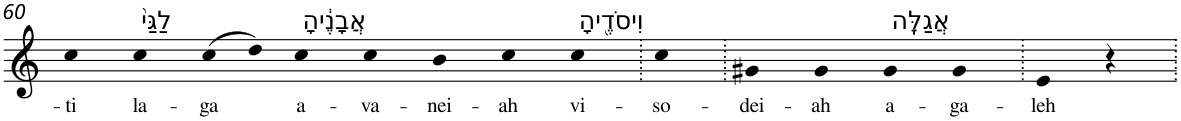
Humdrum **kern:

**kern	**text
*part1	*part1
*staff1	*staff1
*I"Piano	*
*I'Pno	*
!!LO:PB:g=z
*clefG2	*
*k[]	*
=60	=60
!	!LO:LY:b
4cc	-ti
!LO:TX:a:t=לַגַּי֙	!
!	!LO:LY:b
4cc	la-
!	!LO:LY:b
(>8cc	-ga
8dd)	.
!LO:TX:a:t=אֲבָנֶ֔יהָ	!
!	!LO:LY:b
4cc	a-
!	!LO:LY:b
4cc	-va-
!	!LO:LY:b
4b	-nei-
!	!LO:LY:b
4cc	-ah
!LO:TX:a:t=וִיסֹדֶ֖יהָ	!
!	!LO:LY:b
4cc	vi-
=61.	=61.
!	!LO:LY:b
4cc	-so-
=62.	=62.
!	!LO:LY:b
4g#X	-dei-
!	!LO:LY:b
4g#	-ah
!LO:TX:a:t=אֲגַלֶּֽה	!
!	!LO:LY:b
4g#	a-
!	!LO:LY:b
4g#	-ga-
=63.	=63.
!	!LO:LY:b
4e	-leh
4r	.
=.	=.
*-	*-
